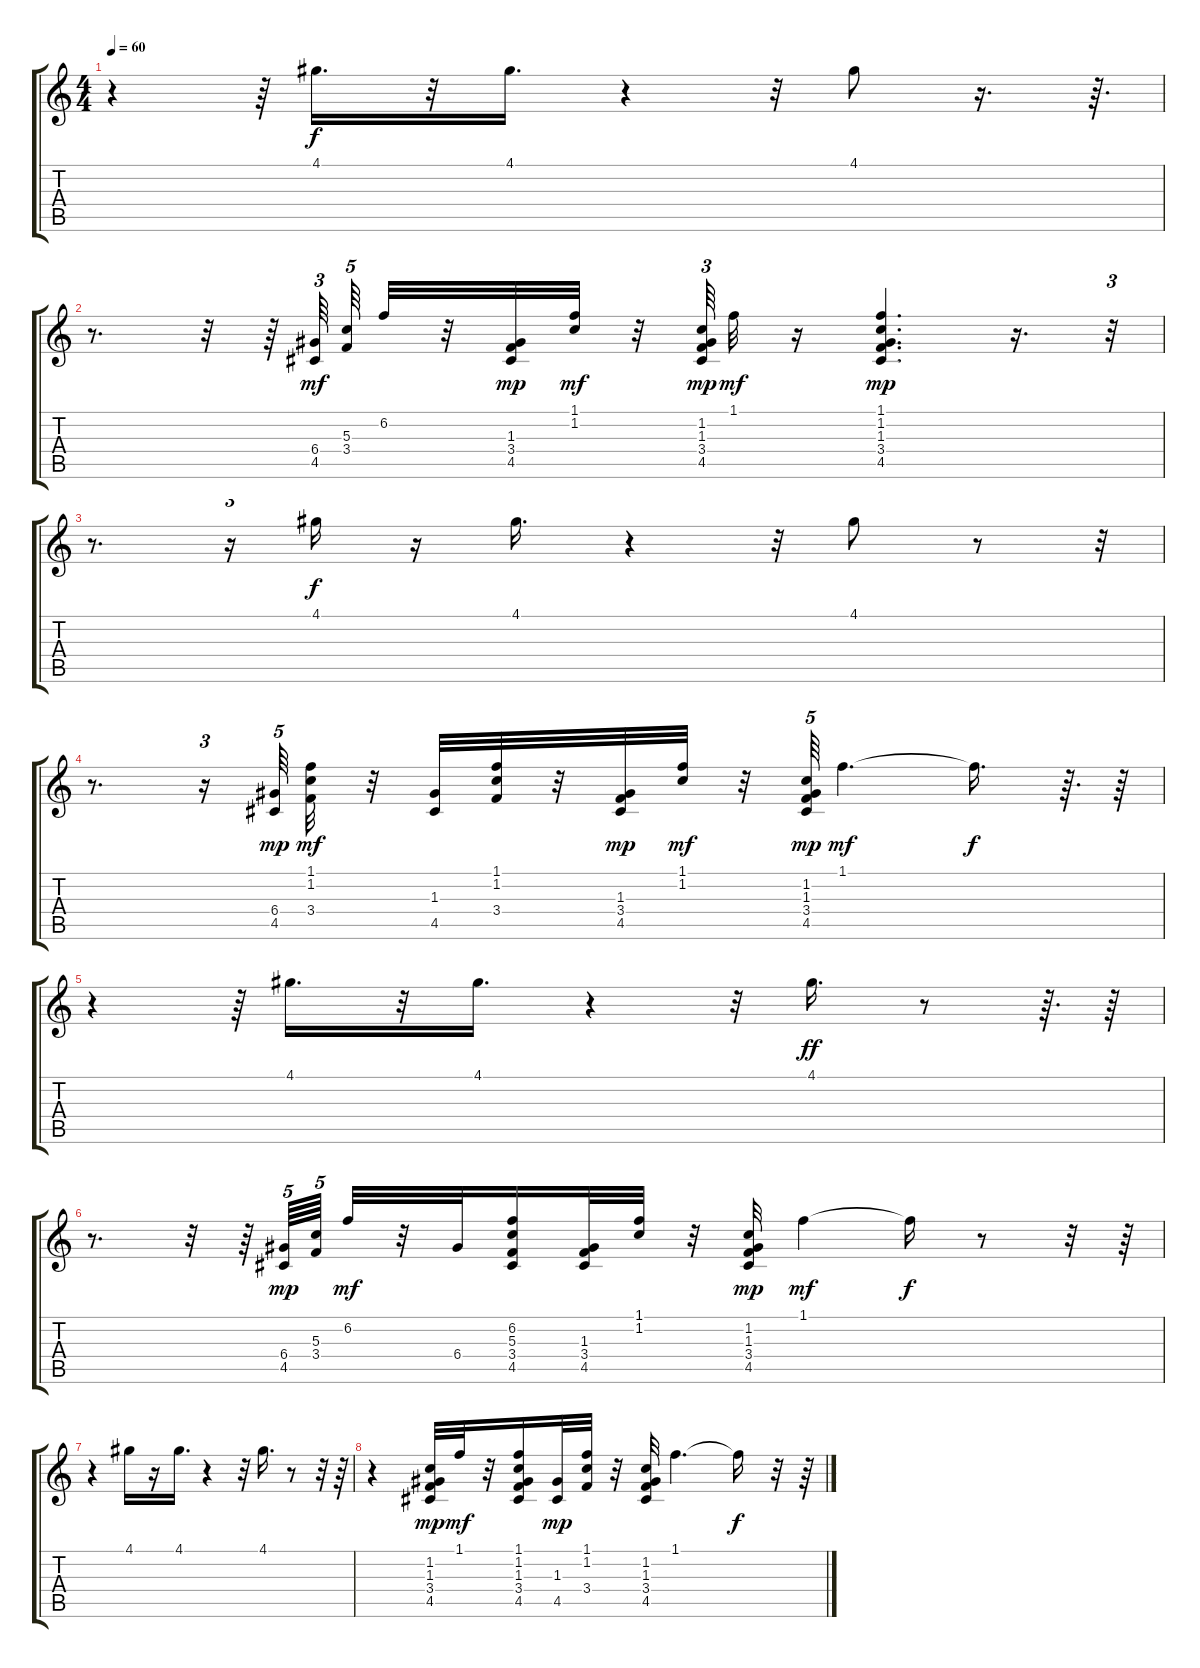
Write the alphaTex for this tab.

\track "" {instrument acousticguitarnylon}
\staff {score tabs}
\tuning (E4 B3 G3 D3 A2 E2) {hide}
\ts (4 4)
\tempo 60
\clef g2
\ks c
r.4{dy f} r.64 4.1.16{d} r.32 4.1.16{d} r.4 r.32 4.1.8 r.16{d} r.64{d} |
r.8{d} r.32 r.64 (6.4 4.5).64{tu (3 2) dy mf} (5.3 3.4).64{tu (5 4)} 6.2.32 r.32 (1.3 3.4 4.5).32{dy mp} (1.1 1.2).32{dy mf} r.32 (1.2 1.3 3.4 4.5).64{tu (3 2) dy mp} 1.1.32{dy mf} r.16 (1.1 1.2 1.3 3.4 4.5).4{d dy mp} r.16{d} r.32{tu (3 2)} |
r.8{d} r.16{tu (3 2)} 4.1.16{dy f} r.16 4.1.16{d} r.4 r.32 4.1.8 r.8 r.32{tu (3 2)} |
r.8{d} r.16{tu (3 2)} (6.4 4.5).64{tu (5 4) dy mp} (1.1 1.2 3.4).32{dy mf} r.32 (1.3 4.5).32 (1.1 1.2 3.4).32 r.32 (1.3 3.4 4.5).32{dy mp} (1.1 1.2).32{dy mf} r.32 (1.2 1.3 3.4 4.5).64{tu (5 4) dy mp} 1.1.4{d dy mf} 1.1{t}.16{d dy f} r.64{d} r.64 |
r.4 r.64 4.1.16{d} r.32 4.1.16{d} r.4 r.32 4.1.16{d dy ff} r.8 r.64{d} r.64 |
r.8{d} r.32 r.64 (6.4 4.5).64{tu (5 4) dy mp} (5.3 3.4).64{tu (5 4)} 6.2.32{dy mf} r.32 6.4.32 (6.2 5.3 3.4 4.5).16 (1.3 3.4 4.5).32 (1.1 1.2).32 r.32 (1.2 1.3 3.4 4.5).32{dy mp} 1.1.4{dy mf} 1.1{t}.16{dy f} r.8 r.32 r.64 |
r.4 4.1.16 r.16 4.1.16{d} r.4 r.32 4.1.16{d} r.8 r.32 r.64 |
r.4 (1.2 1.3 3.4 4.5).32{dy mp} 1.1.32{dy mf} r.32 (1.1 1.2 1.3 3.4 4.5).16 (1.3 4.5).32{dy mp} (1.1 1.2 3.4).32 r.32 (1.2 1.3 3.4 4.5).32 1.1.4{d} 1.1{t}.16{dy f} r.32 r.64
